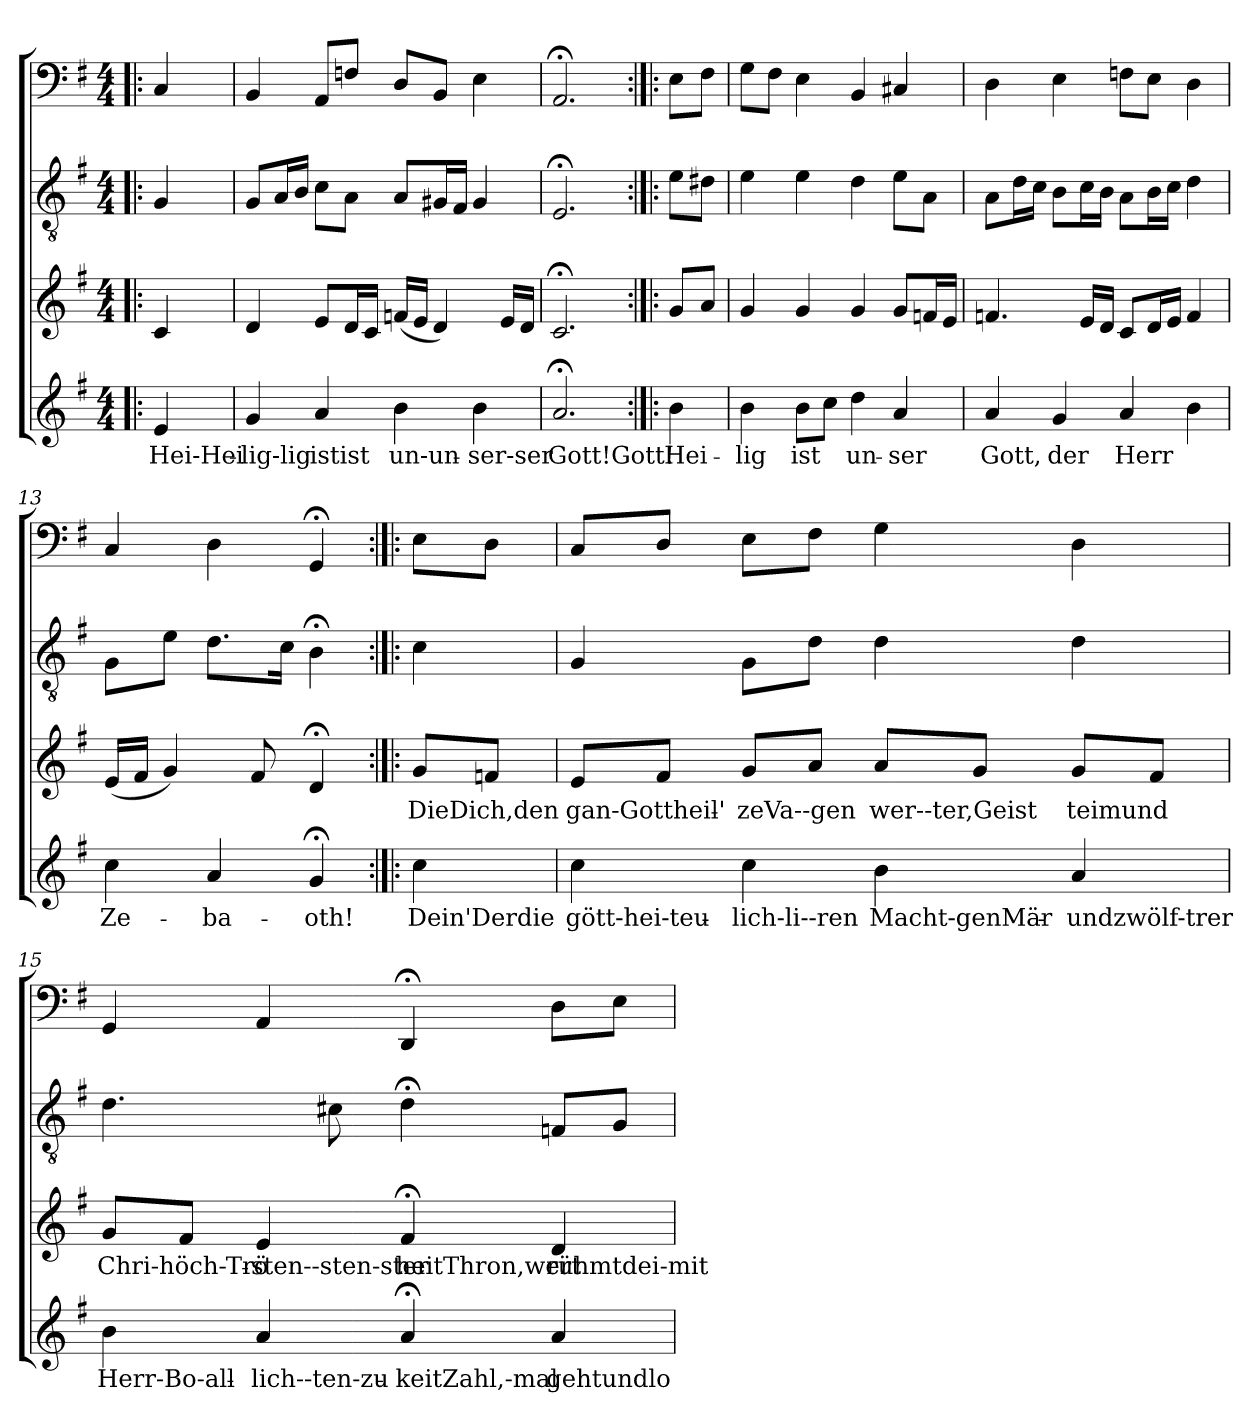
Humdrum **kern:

**kern	**text	**kern	**text	**kern	**kern
*part4	*part4	*part3	*part3	*part2	*part1
*staff4	*staff4	*staff3	*staff3	*staff2	*staff1
*clefG2	*	*clefG2	*	*clefGv2	*clefF4
*k[f#]	*	*k[f#]	*	*k[f#]	*k[f#]
*e:	*	*e:	*	*e:	*e:
*M4/4	*	*M4/4	*	*M4/4	*M4/4
=!|:	=!|:	=!|:	=!|:	=!|:	=!|:
4e/	Hei-Hei-	4c/	.	4G/	4C/
=9	=9	=9	=9	=9	=9
4g/	-lig-lig	4d/	.	8G/L	4BB/
.	.	.	.	16A/L	.
.	.	.	.	16B/JJ	.
4a/	istist	8e/L	.	8c\L	8AA/L
.	.	16d/L	.	8A\J	8Fn/J
.	.	16c/JJ	.	.	.
4b\	un-un-	(16fn/LL	.	8A/L	8D/L
.	.	16e/JJ	.	.	.
.	.	4d/)	.	16G#X/L	8BB/J
.	.	.	.	16F#/JJ	.
4b\	-ser-ser	.	.	4G#/	4E\
.	.	16e/LL	.	.	.
.	.	16d/JJ	.	.	.
=10	=10	=10	=10	=10	=10
2.a;</	Gott!Gott!	2.c;</	.	2.E;</	2.AA;</
=:|!|:	=:|!|:	=:|!|:	=:|!|:	=:|!|:	=:|!|:
4b\	Hei-	8g/L	.	8e\L	8E\L
.	.	8a/J	.	8d#X\J	8F#\J
=11	=11	=11	=11	=11	=11
4b\	-lig	4g/	.	4e\	8G\L
.	.	.	.	.	8F#\J
8b\L	ist	4g/	.	4e\	4E\
8cc\J	.	.	.	.	.
4dd\	un-	4g/	.	4d\	4BB/
4a/	-ser	8g/L	.	8e\L	4C#X/
.	.	16fn/L	.	8A\J	.
.	.	16e/JJ	.	.	.
=12	=12	=12	=12	=12	=12
4a/	Gott,	4.fn/	.	8A\L	4D\
.	.	.	.	16d\L	.
.	.	.	.	16c\JJ	.
4g/	der	.	.	8B\L	4E\
.	.	16e/LL	.	16c\L	.
.	.	16d/JJ	.	16B\JJ	.
4a/	Herr	8c/L	.	8A\L	8Fn\L
.	.	16d/L	.	16B\L	8E\J
.	.	16e/JJ	.	16c\JJ	.
4b\	.	4f/	.	4d\	4D\
=13	=13	=13	=13	=13	=13
4cc\	Ze-	(16e/LL	.	8G\L	4C/
.	.	16f#/JJ	.	.	.
.	.	4g/)	.	8e\J	.
4a/	-ba-	.	.	8.d\L	4D\
.	.	8f#/	.	.	.
.	.	.	.	16c\Jk	.
4g;</	-oth!	4d;</	.	4B;<\	4GG;</
=:|!|:	=:|!|:	=:|!|:	=:|!|:	=:|!|:	=:|!|:
4cc\	Dein'Derdie	8g/L	DieDich,den	4c\	8E\L
.	.	8fn/J	.	.	8D\J
=14	=14	=14	=14	=14	=14
4cc\	gött-hei-teu-	8e/L	gan-Gottheil'-	4G/	8C/L
.	.	8f#/J	.	.	8D/J
4cc\	-lich-li--ren	8g/L	-zeVa--gen	8G\L	8E\L
.	.	8a/J	.	8d\J	8F#\J
4b\	Macht-genMär-	8a/L	wer--ter,Geist	4d\	4G\
.	.	8g/J	.	.	.
4a/	undzwölf-trer	8g/L	-teimund	4d\	4D\
.	.	8f#/J	.	.	.
=15	=15	=15	=15	=15	=15
4b\	Herr-Bo-all-	8g/L	Chri-höch-Trö-	4.d\	4GG/
.	.	8f#/J	.	.	.
4a/	-lich--ten-zu-	4e/	-sten--sten-ster	.	4AA/
.	.	.	.	8c#X\	.
4a;</	-keitZahl,-mal	4f#;</	-heitThron,wert	4d;<\	4DD;</
4a/	gehtundlo-	4d/	rühmtdei-mit	8Fn/L	8D\L
.	.	.	.	8G/J	8E\J
=	=	=	=	=	=
*-	*-	*-	*-	*-	*-
